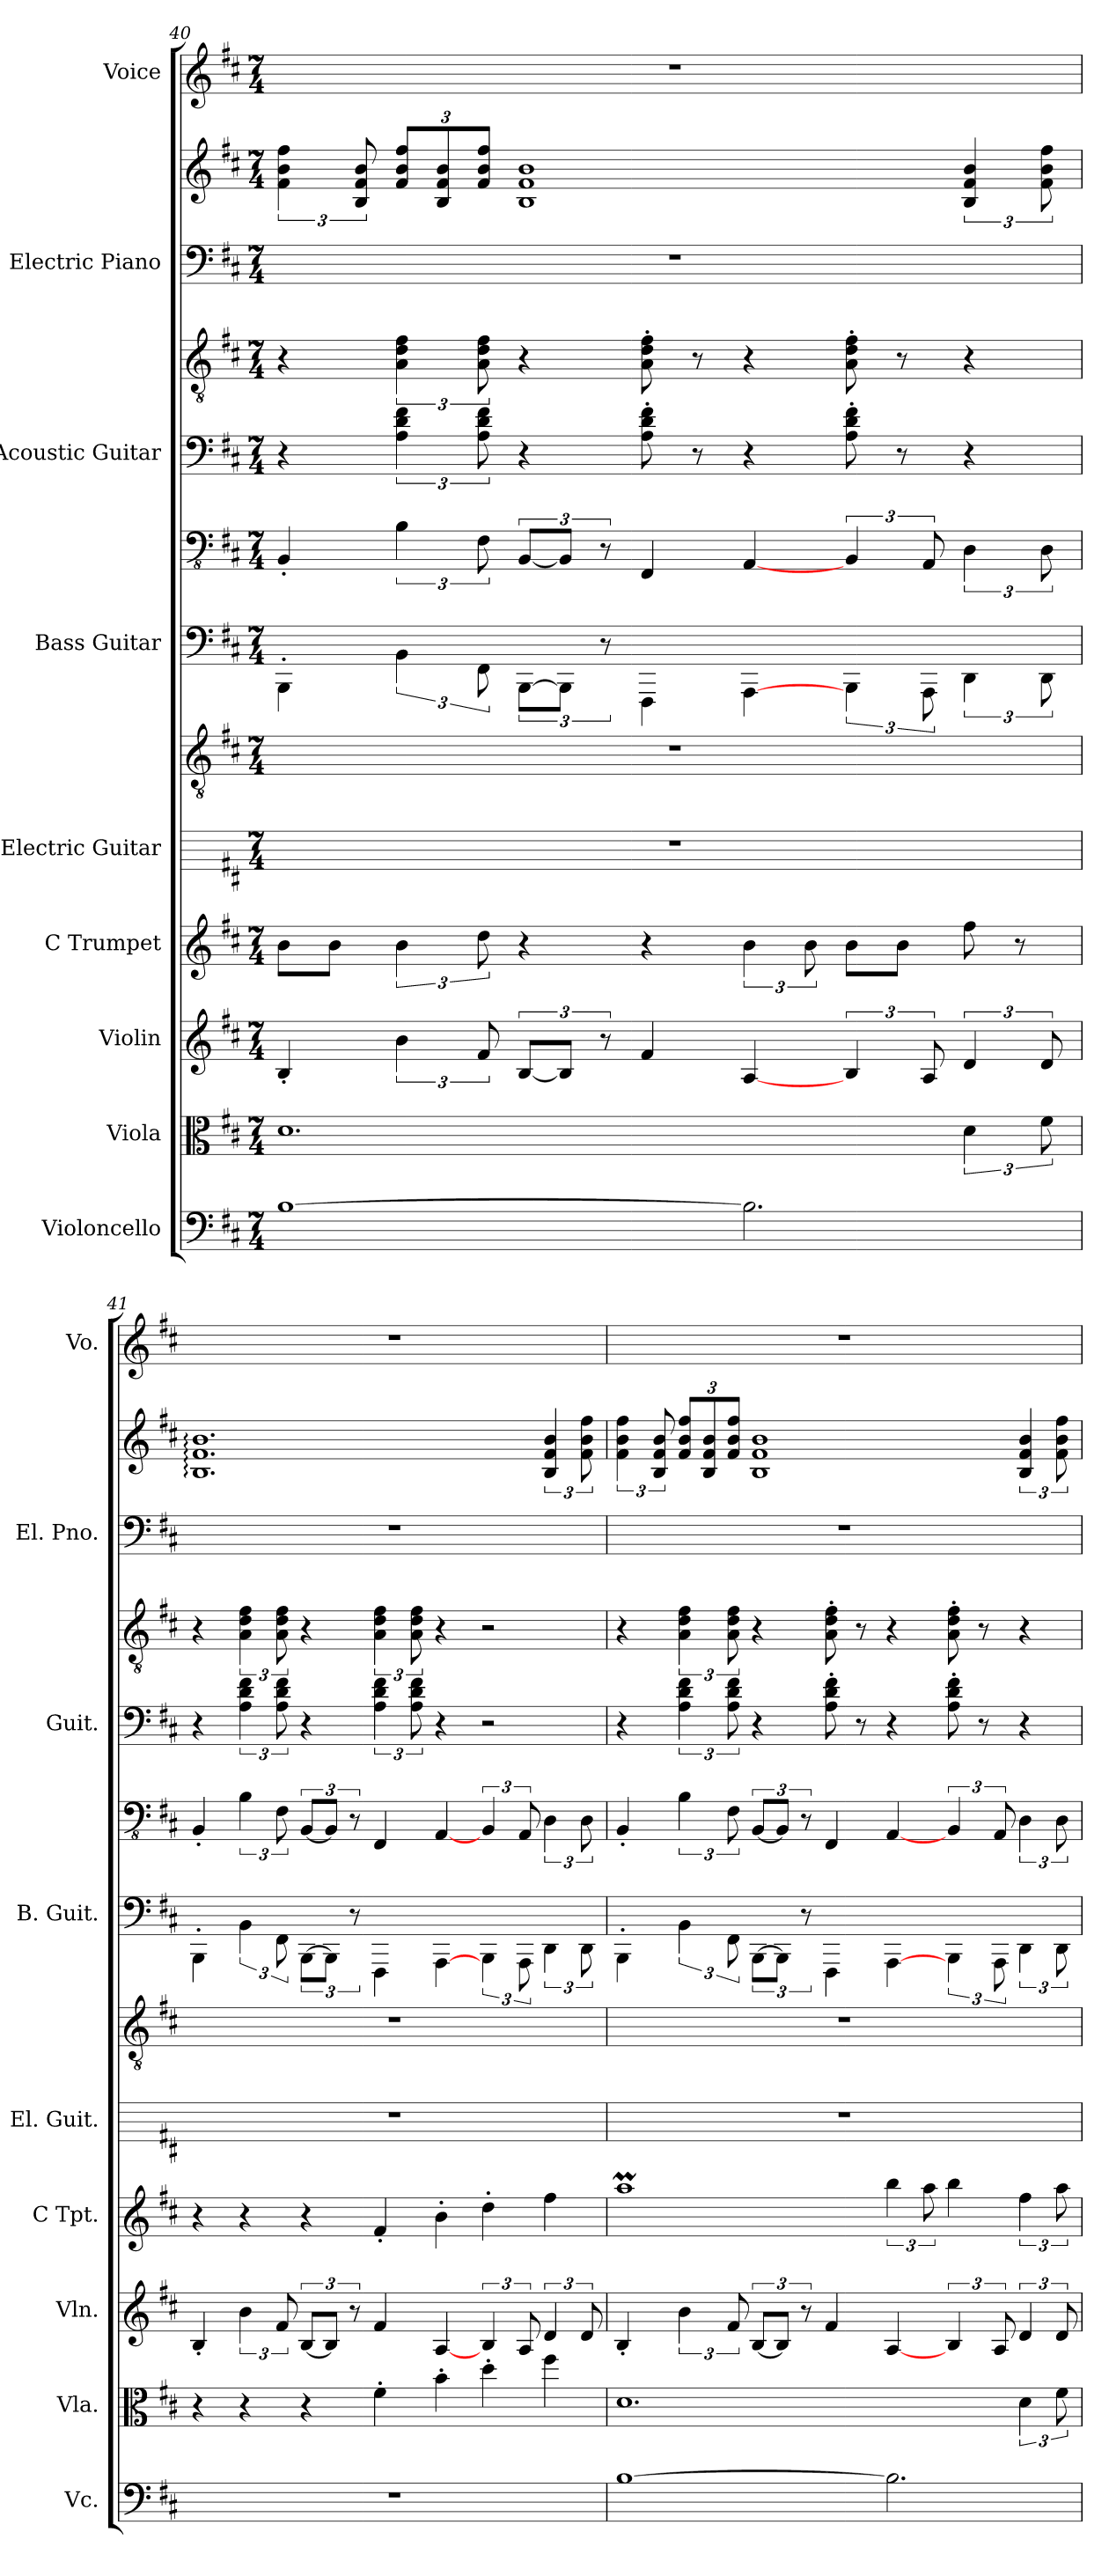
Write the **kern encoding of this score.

**kern	**kern	**kern	**kern	**kern	**kern	**kern	**kern	**kern	**kern	**kern	**kern	**kern
*part9	*part8	*part7	*part6	*part5	*part5	*part4	*part4	*part3	*part3	*part2	*part2	*part1
*staff13	*staff12	*staff11	*staff10	*staff9	*staff8	*staff7	*staff6	*staff5	*staff4	*staff3	*staff2	*staff1
*I"Violoncello	*I"Viola	*I"Violin	*I"C Trumpet	*I"Electric Guitar	*	*I"Bass Guitar	*	*I"Acoustic Guitar	*	*I"Electric Piano	*	*I"Voice
*I'Vc.	*I'Vla.	*I'Vln.	*I'C Tpt.	*I'El. Guit.	*	*I'B. Guit.	*	*I'Guit.	*	*I'El. Pno.	*	*I'Vo.
*clefF4	*clefC3	*clefG2	*clefG2	*	*clefGv2	*	*clefFv4	*	*clefGv2	*clefF4	*clefG2	*clefG2
*k[f#c#]	*k[f#c#]	*k[f#c#]	*k[f#c#]	*k[f#c#]	*k[f#c#]	*k[f#c#]	*k[f#c#]	*k[f#c#]	*k[f#c#]	*k[f#c#]	*k[f#c#]	*k[f#c#]
*M7/4	*M7/4	*M7/4	*M7/4	*M7/4	*M7/4	*M7/4	*M7/4	*M7/4	*M7/4	*M7/4	*M7/4	*M7/4
=40	=40	=40	=40	=40	=40	=40	=40	=40	=40	=40	=40	=40
[1B	1.d	4B'/	8b\L	1..r	1..r	4BBB'\	4BBB'/	4r	4r	1..r	6f#\ 6b\ 6ff#\	1..r
.	.	.	8b\J	.	.	.	.	.	.	.	.	.
.	.	.	.	.	.	.	.	.	.	.	12B/ 12f#/ 12b/	.
*	*	*	*	*	*	*	*	*	*	*	*Xbrackettup	*
.	.	6b\	6b\	.	.	6BB\	6BB\	6A\ 6d\ 6f#\	6A\ 6d\ 6f#\	.	12f#/ 12b/ 12ff#/L	.
.	.	.	.	.	.	.	.	.	.	.	12B/ 12f#/ 12b/	.
.	.	12f#/	12dd\	.	.	12FF#\	12FF#\	12A\ 12d\ 12f#\	12A\ 12d\ 12f#\	.	12f#/ 12b/ 12ff#/J	.
.	.	[12B/L	4r	.	.	[12BBB\L	[12BBB/L	4r	4r	.	1B 1f# 1b	.
.	.	12B/J]	.	.	.	12BBB\J]	12BBB/J]	.	.	.	.	.
.	.	12r	.	.	.	12r	12r	.	.	.	.	.
.	.	4f#/	4r	.	.	4FFF#\	4FFF#/	8A\' 8d\' 8f#\'	8A\' 8d\' 8f#\'	.	.	.
.	.	.	.	.	.	.	.	8r	8r	.	.	.
2.B\]	.	[4A/	6b\	.	.	[4AAA\	[4AAA/	4r	4r	.	.	.
.	.	.	12b\	.	.	.	.	.	.	.	.	.
.	.	6B/	8b\L	.	.	6BBB\	6BBB/	8A\' 8d\' 8f#\'	8A\' 8d\' 8f#\'	.	.	.
.	.	.	8b\J	.	.	.	.	8r	8r	.	.	.
.	.	12A/	.	.	.	12AAA\	12AAA/	.	.	.	.	.
*	*	*	*	*	*	*	*	*	*	*	*brackettup	*
.	6d\	6d/	8ff#\	.	.	6DD\	6DD\	4r	4r	.	6B/ 6f#/ 6b/	.
.	.	.	8r	.	.	.	.	.	.	.	.	.
.	12f#\	12d/	.	.	.	12DD\	12DD\	.	.	.	12f#\ 12b\ 12ff#\	.
=41	=41	=41	=41	=41	=41	=41	=41	=41	=41	=41	=41	=41
1..r	4r	4B'/	4r	1..r	1..r	4BBB'\	4BBB'/	4r	4r	1..r	1.B: 1.f#: 1.b:	1..r
.	4r	6b\	4r	.	.	6BB\	6BB\	6A\ 6d\ 6f#\	6A\ 6d\ 6f#\	.	.	.
.	.	12f#/	.	.	.	12FF#\	12FF#\	12A\ 12d\ 12f#\	12A\ 12d\ 12f#\	.	.	.
.	4r	[12B/L	4r	.	.	[12BBB\L	[12BBB/L	4r	4r	.	.	.
.	.	12B/J]	.	.	.	12BBB\J]	12BBB/J]	.	.	.	.	.
.	.	12r	.	.	.	12r	12r	.	.	.	.	.
.	4f#'\	4f#/	4f#'/	.	.	4FFF#\	4FFF#/	6A\ 6d\ 6f#\	6A\ 6d\ 6f#\	.	.	.
.	.	.	.	.	.	.	.	12A\ 12d\ 12f#\	12A\ 12d\ 12f#\	.	.	.
.	4b'\	[4A/	4b'\	.	.	[4AAA\	[4AAA/	4r	4r	.	.	.
.	4dd'\	6B/	4dd'\	.	.	6BBB\	6BBB/	2r	2r	.	.	.
.	.	12A/	.	.	.	12AAA\	12AAA/	.	.	.	.	.
.	4ff#\	6d/	4ff#\	.	.	6DD\	6DD\	.	.	.	6B/ 6f#/ 6b/	.
.	.	12d/	.	.	.	12DD\	12DD\	.	.	.	12f#\ 12b\ 12ff#\	.
!!LO:PB:g=z
=42	=42	=42	=42	=42	=42	=42	=42	=42	=42	=42	=42	=42
[1B	1.d	4B'/	1aaM	1..r	1..r	4BBB'\	4BBB'/	4r	4r	1..r	6f#\ 6b\ 6ff#\	1..r
.	.	.	.	.	.	.	.	.	.	.	12B/ 12f#/ 12b/	.
*	*	*	*	*	*	*	*	*	*	*	*Xbrackettup	*
.	.	6b\	.	.	.	6BB\	6BB\	6A\ 6d\ 6f#\	6A\ 6d\ 6f#\	.	12f#/ 12b/ 12ff#/L	.
.	.	.	.	.	.	.	.	.	.	.	12B/ 12f#/ 12b/	.
.	.	12f#/	.	.	.	12FF#\	12FF#\	12A\ 12d\ 12f#\	12A\ 12d\ 12f#\	.	12f#/ 12b/ 12ff#/J	.
.	.	[12B/L	.	.	.	[12BBB\L	[12BBB/L	4r	4r	.	1B 1f# 1b	.
.	.	12B/J]	.	.	.	12BBB\J]	12BBB/J]	.	.	.	.	.
.	.	12r	.	.	.	12r	12r	.	.	.	.	.
.	.	4f#/	.	.	.	4FFF#\	4FFF#/	8A\' 8d\' 8f#\'	8A\' 8d\' 8f#\'	.	.	.
.	.	.	.	.	.	.	.	8r	8r	.	.	.
2.B\]	.	[4A/	6bb\	.	.	[4AAA\	[4AAA/	4r	4r	.	.	.
.	.	.	12aa\	.	.	.	.	.	.	.	.	.
.	.	6B/	4bb\	.	.	6BBB\	6BBB/	8A\' 8d\' 8f#\'	8A\' 8d\' 8f#\'	.	.	.
.	.	.	.	.	.	.	.	8r	8r	.	.	.
.	.	12A/	.	.	.	12AAA\	12AAA/	.	.	.	.	.
*	*	*	*	*	*	*	*	*	*	*	*brackettup	*
.	6d\	6d/	6ff#\	.	.	6DD\	6DD\	4r	4r	.	6B/ 6f#/ 6b/	.
.	12f#\	12d/	12aa\	.	.	12DD\	12DD\	.	.	.	12f#\ 12b\ 12ff#\	.
=	=	=	=	=	=	=	=	=	=	=	=	=
*-	*-	*-	*-	*-	*-	*-	*-	*-	*-	*-	*-	*-
